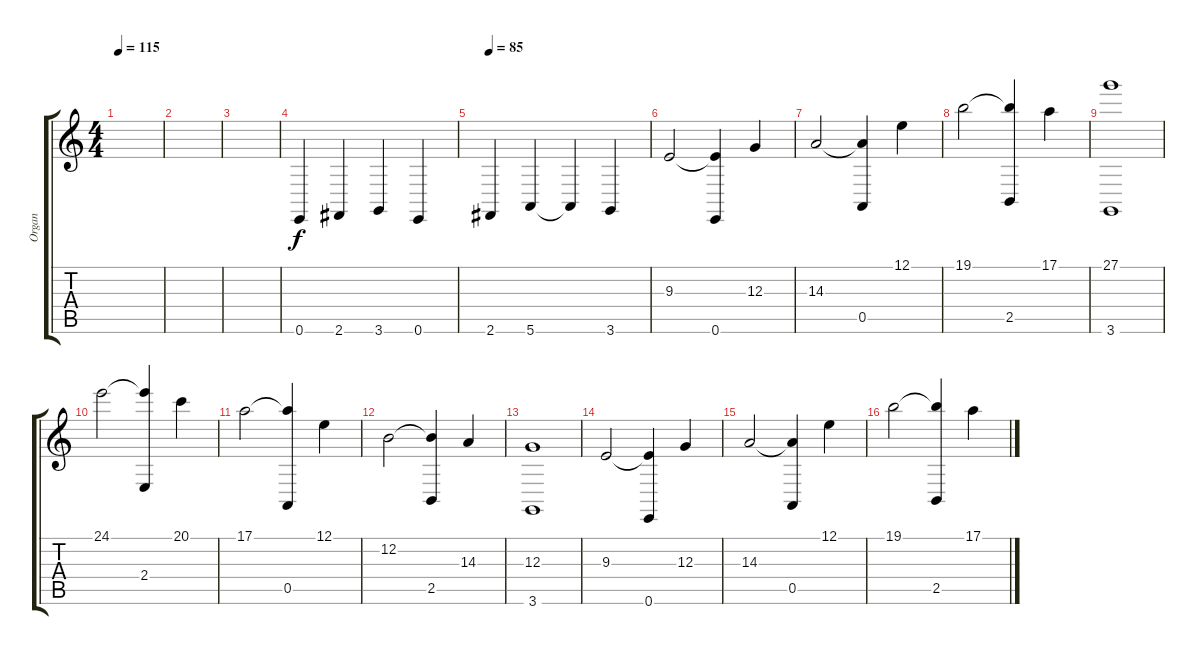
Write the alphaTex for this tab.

\track ("Organ" "Organ") {instrument churchorgan}
\staff {score tabs}
\tuning (E4 B3 G3 D3 A2 E2) {hide}
\ts (4 4)
\tempo 115
\clef g2
\ks c
|
|
|
0.6.4 2.6.4 3.6.4 0.6.4 |
\tempo 85
2.6.4 5.6.4 5.6{t}.4 3.6.4 |
9.3.2 (9.3{t} 0.6).4 12.3.4 |
14.3.2 (14.3{t} 0.5).4 12.1.4 |
19.1.2 (19.1{t} 2.5).4 17.1.4 |
(27.1 3.6).1 |
24.1.2 (24.1{t} 2.4).4 20.1.4 |
17.1.2 (17.1{t} 0.5).4 12.1.4 |
12.2.2 (12.2{t} 2.5).4 14.3.4 |
(12.3 3.6).1 |
9.3.2 (9.3{t} 0.6).4 12.3.4 |
14.3.2 (14.3{t} 0.5).4 12.1.4 |
19.1.2 (19.1{t} 2.5).4 17.1.4
